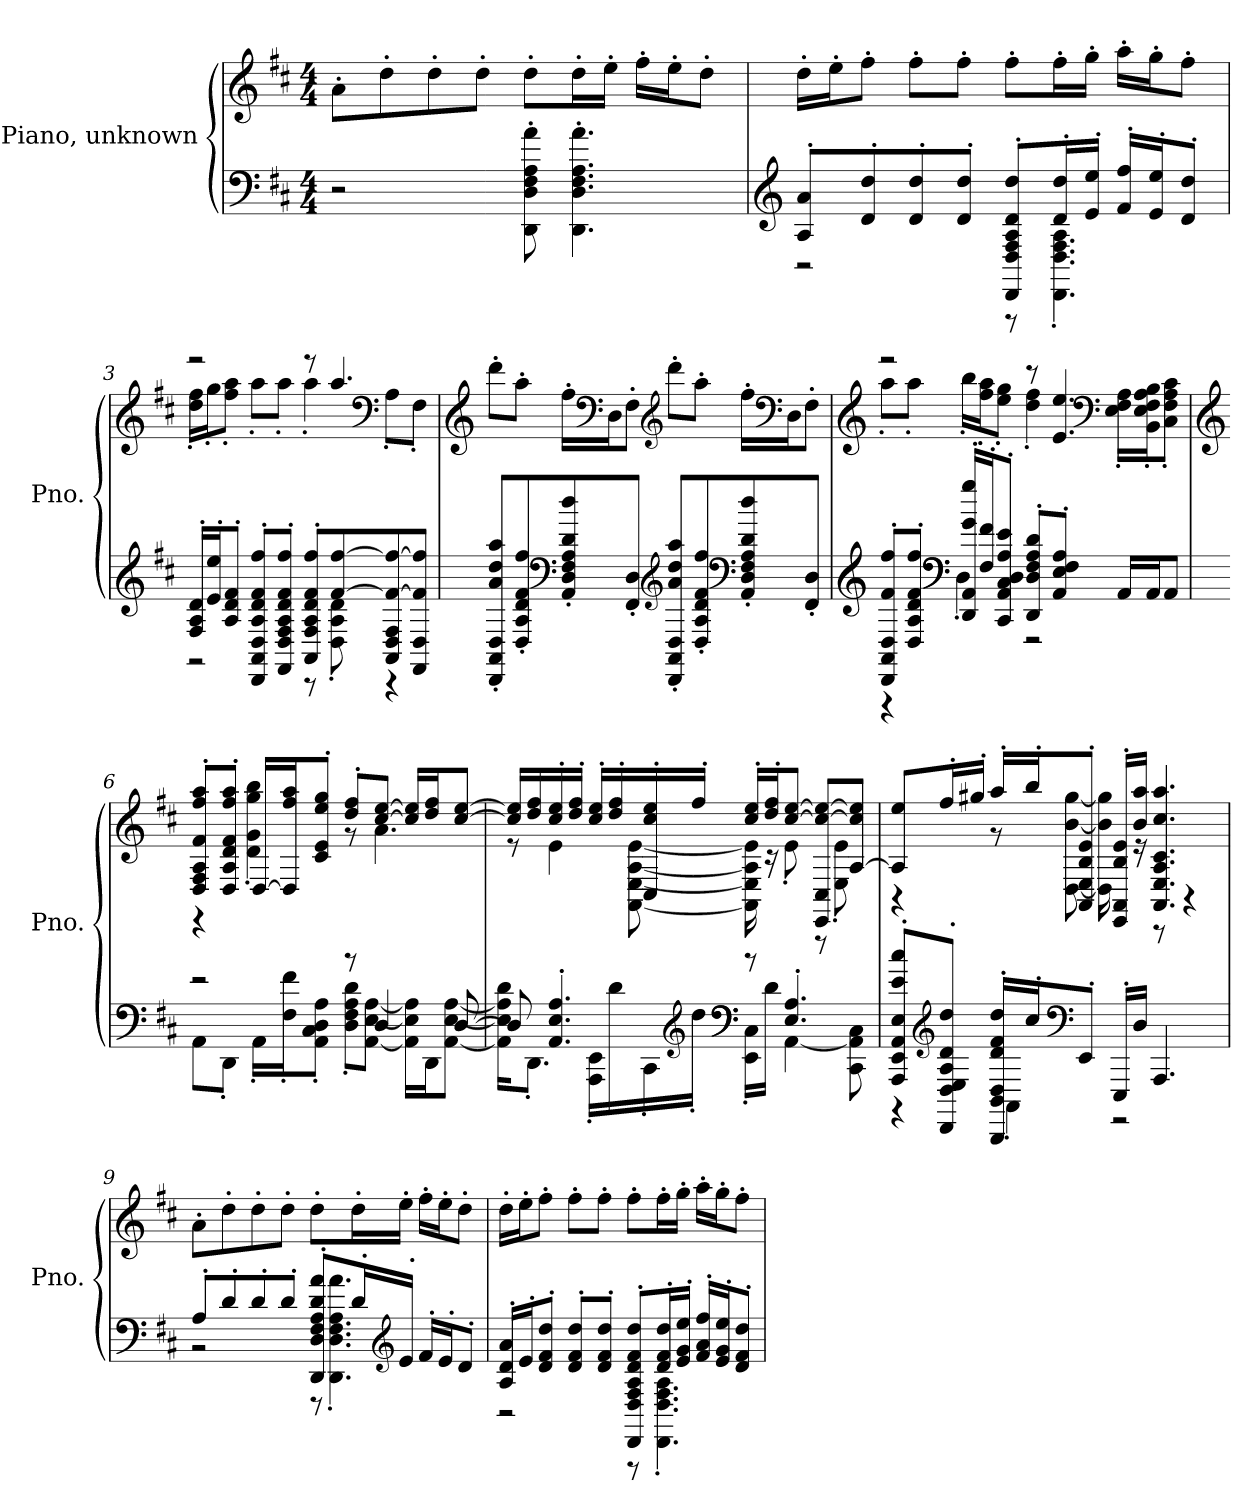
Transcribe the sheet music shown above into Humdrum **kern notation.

**kern	**kern
*part1	*part1
*staff2	*staff1
*I"Piano, unknown	*
*I'Pno.	*
*clefF4	*clefG2
*k[f#c#]	*k[f#c#]
*M4/4	*M4/4
*MM120	*MM120
=1	=1
2r	8a'\L
.	8dd'\
.	8dd'\
.	8dd'\J
8DD\' 8D\' 8F#\' 8A\' 8a\'	8dd'\L
4.DD\' 4.D\' 4.F#\' 4.A\' 4.a\'	16dd'\L
.	16ee'\JJ
.	16ff#'\LL
.	16ee'\J
.	8dd'\J
=2	=2
*clefG2	*
*^	*
8A/' 8a/'L	2r	16dd'\LL
.	.	16ee'\J
8d/' 8dd/'	.	8ff#'\J
8d/' 8dd/'	.	8ff#'\L
8d/' 8dd/'J	.	8ff#'\J
8DD/' 8D/' 8F#/' 8A/' 8d/' 8dd/'L	8r	8ff#'\L
16d/' 16dd/'L	4.DD\' 4.D\' 4.F#\' 4.A\'	16ff#'\L
16e/' 16ee/'JJ	.	16gg'\JJ
16f#/' 16ff#/'LL	.	16aa'\LL
16e/' 16ee/'J	.	16gg'\J
8d/' 8dd/'J	.	8ff#'\J
=3	=3	=3
*	*	*^
16F#/' 16A/' 16d/'LL	2r	2r	16dd\' 16ff#\'LL
16e/' 16ee/'J	.	.	16gg'\J
8A/' 8d/' 8f#/'J	.	.	8ff#\' 8aa\'J
8DD/' 8AA/' 8D/' 8A/' 8d/' 8f#/' 8ff#/'L	.	.	8aa'\L
8FF#/' 8D/' 8F#/' 8A/' 8d/' 8f#/' 8ff#/'J	.	.	8aa'\J
8AA/' 8F#/' 8A/' 8d/' 8f#/' 8ff#/'L	8r	8r	4aa'\
[8f#/ [8ff#/	8D\' 8A\' 8d\'	4.aa/	.
*	*	*clefF4	*
8AA/ 8D/ 8F#/ 8f#/_ 8ff#/_	4r	.	8A'\L
8FF#/ 8D/ 8f#/] 8ff#/]J	.	.	8F#'\J
*v	*v	*	*
*	*v	*v
!!LO:LB:g=z
=4	=4
*	*clefG2
8DD/' 8AA/' 8D/' 8a/' 8dd/' 8aa/'L	8ddd'\L
8D/' 8A/' 8d/' 8f#/' 8ff#/'	8aa'\J
*clefF4	*
8AA/' 8D/' 8F#/' 8A/' 8d/' 8dd/'	16ff#'\LL
*	*clefF4
.	16D\J
8FF#/' 8D/'J	8F#'\J
*clefG2	*clefG2
8DD/' 8AA/' 8D/' 8a/' 8dd/' 8aa/'L	8ddd'\L
8D/' 8A/' 8d/' 8f#/' 8ff#/'	8aa'\J
*clefF4	*
8AA/' 8D/' 8F#/' 8A/' 8d/' 8dd/'	16ff#'\LL
*	*clefF4
.	16D\J
8FF#/' 8D/'J	8F#'\J
=5	=5
*clefG2	*clefG2
*^	*^
8DD/' 8AA/' 8D/' 8f#/' 8ff#/'L	4r	2r	8aa'\L
8D/' 8A/' 8d/' 8f#/' 8ff#/'J	.	.	8aa'\J
*clefF4	*	*	*
16DD/' 16AA/' 16g/' 16gg/'LL	4D'\	.	16bb'\LL
16F#/' 16f#/'J	.	.	16ff#\' 16aa\'J
8CC#/' 8AA/' 8C#/' 8D/' 8A/' 8e/'J	.	.	8ee\' 8gg\'J
8DD/' 8D/' 8F#/' 8A/' 8d/'L	2r	8r	4dd\' 4ff#\'
8AA/' 8E/' 8F#/' 8A/'J	.	4.e/ 4.ee/	.
*	*	*clefF4	*
16AA/LL	.	.	16E\' 16F#\' 16A\'LL
16AA/J	.	.	16BB\' 16E\' 16F#\' 16A\' 16B\'J
8AA/J	.	.	8C#\' 8F#\' 8A\' 8c#\'J
!!LO:LB:g=z	!!
=6	=6	=6	=6
*	*	*clefG2	*
2r	8AA\L	8D/' 8F#/' 8A/' 8f#/' 8ff#/' 8aa/'L	4r
.	8DD'\J	8D/' 8A/' 8d/' 8f#/' 8ff#/' 8aa/'J	.
.	16AA'\LL	[16D/LL	4d\' 4g\' 4gg\' 4bb\'
.	16F#\' 16f#\'J	16D/] 16ff#/ 16aa/J	.
.	8AA\' 8C#\' 8D\' 8A\'J	8c#/' 8e/' 8ee/' 8gg/'J	.
8r	8D\' 8F#\' 8A\' 8d\'L	8dd/' 8ff#/'L	8r
4D/	[8AA\ [8E\ [8A\J	[8cc#/ [8ee/J	4.a\
.	16AA\] 16E\] 16A\]LL	16cc#/] 16ee/]LL	.
.	16DD\J	16dd/ 16ff#/J	.
[8D/	[8AA\ [8E\ [8A\J	[8cc#/ [8ee/J	.
=7	=7	=7	=7
8D/]	16AA\] 16E\] 16A\] 16d\KL	16cc#/] 16ee/]LL	8r
.	8.DD'\J	16dd/ 16ff#/	.
4.AA/' 4.E/' 4.A/'	.	16cc#/' 16ee/'	4e\
.	.	16dd/' 16ff#/'JJ	.
.	16AAA\' 16EE\'LL	16cc#/' 16ee/'LL	.
.	16d\	16dd/' 16ff#/'	.
.	16CC#'\	16C#/' 16cc#/' 16ee/'	[8AA\ [8E\ [8A\ [8e\
*clefG2	*	*	*
.	16dd'\JJ	16ff#'/JJ	.
*clefF4	*	*	*
8r	16EE\' 16C#\'LL	16cc#/' 16ee/'LL	16AA\] 16E\] 16A\] 16e\]
.	16d\JJ	16dd/' 16ff#/'J	16r
4.E/' 4.A/'	[4AA\	[8cc#/ [8ee/J	8e'\
.	.	8EE/ 8C#/ 8cc#/_ 8ee/_L	8r
.	8CC#\ 8AA\] 8C#\	[8A/ 8cc#/] 8ee/]J	8E\' 8e\'
!!LO:LB:g=z	!!
=8	=8	=8	=8
8AAA/' 8EE/' 8AA/' 8E/' 8e/' 8cc#/'L	4r	8A/] 8ee/L	4r
*clefG2	*	*	*
8DD/' 8D/' 8E/' 8A/' 8d/' 8dd/'J	.	16ff#'/L	.
.	.	16gg#X'/JJ	.
16BBB/' 16BB/' 16D/' 16d/' 16f#/' 16dd/'LL	4AA'\	16aa'/LL	8r
16cc#'/J	.	16bb'/J	.
*clefF4	*	*	*
8EE'/J	.	8AA/' 8E/' 8B/' 8e/'J	[8D\ [8b\ [8gg#\
16EEE'/LL	2r	16EE/' 16AA/' 16B/' 16e/'LL	16D\] 16b\] 16gg#\]
16D/JJ	.	16b/ 16aa/JJ	16r
4.AAA/	.	4.AA/ 4.E/ 4.A/ 4.c#/ 4.cc#/ 4.aa/	8r
.	.	.	4r
*	*	*v	*v
=9	=9	=9
8A'/L	2r	8a'\L
8d'/	.	8dd'\
8d'/	.	8dd'\
8d'/J	.	8dd'\J
8DD/' 8D/' 8F#/' 8A/' 8d/' 8a/'L	8r	8dd'\L
16d'/L	4.DD\' 4.D\' 4.F#\' 4.A\' 4.a\'	16dd'\L
*clefG2	*	*
16e'/JJ	.	16ee'\JJ
16f#'/LL	.	16ff#'\LL
16e'/J	.	16ee'\J
8d'/J	.	8dd'\J
!!LO:LB:g=z
=10	=10	=10
16A/' 16d/' 16a/'LL	2r	16dd'\LL
16e'/J	.	16ee'\J
8d/' 8f#/' 8dd/'J	.	8ff#'\J
8d/' 8f#/' 8dd/'L	.	8ff#'\L
8d/' 8f#/' 8dd/'J	.	8ff#'\J
8DD/' 8D/' 8F#/' 8A/' 8d/' 8f#/' 8dd/'L	8r	8ff#'\L
16d/' 16f#/' 16dd/'L	4.DD\' 4.D\' 4.F#\' 4.A\'	16ff#'\L
16e/' 16g/' 16ee/'JJ	.	16gg'\JJ
16f#/' 16a/' 16ff#/'LL	.	16aa'\LL
16e/' 16g/' 16ee/'J	.	16gg'\J
8d/' 8f#/' 8dd/'J	.	8ff#'\J
*v	*v	*
=	=
*-	*-
